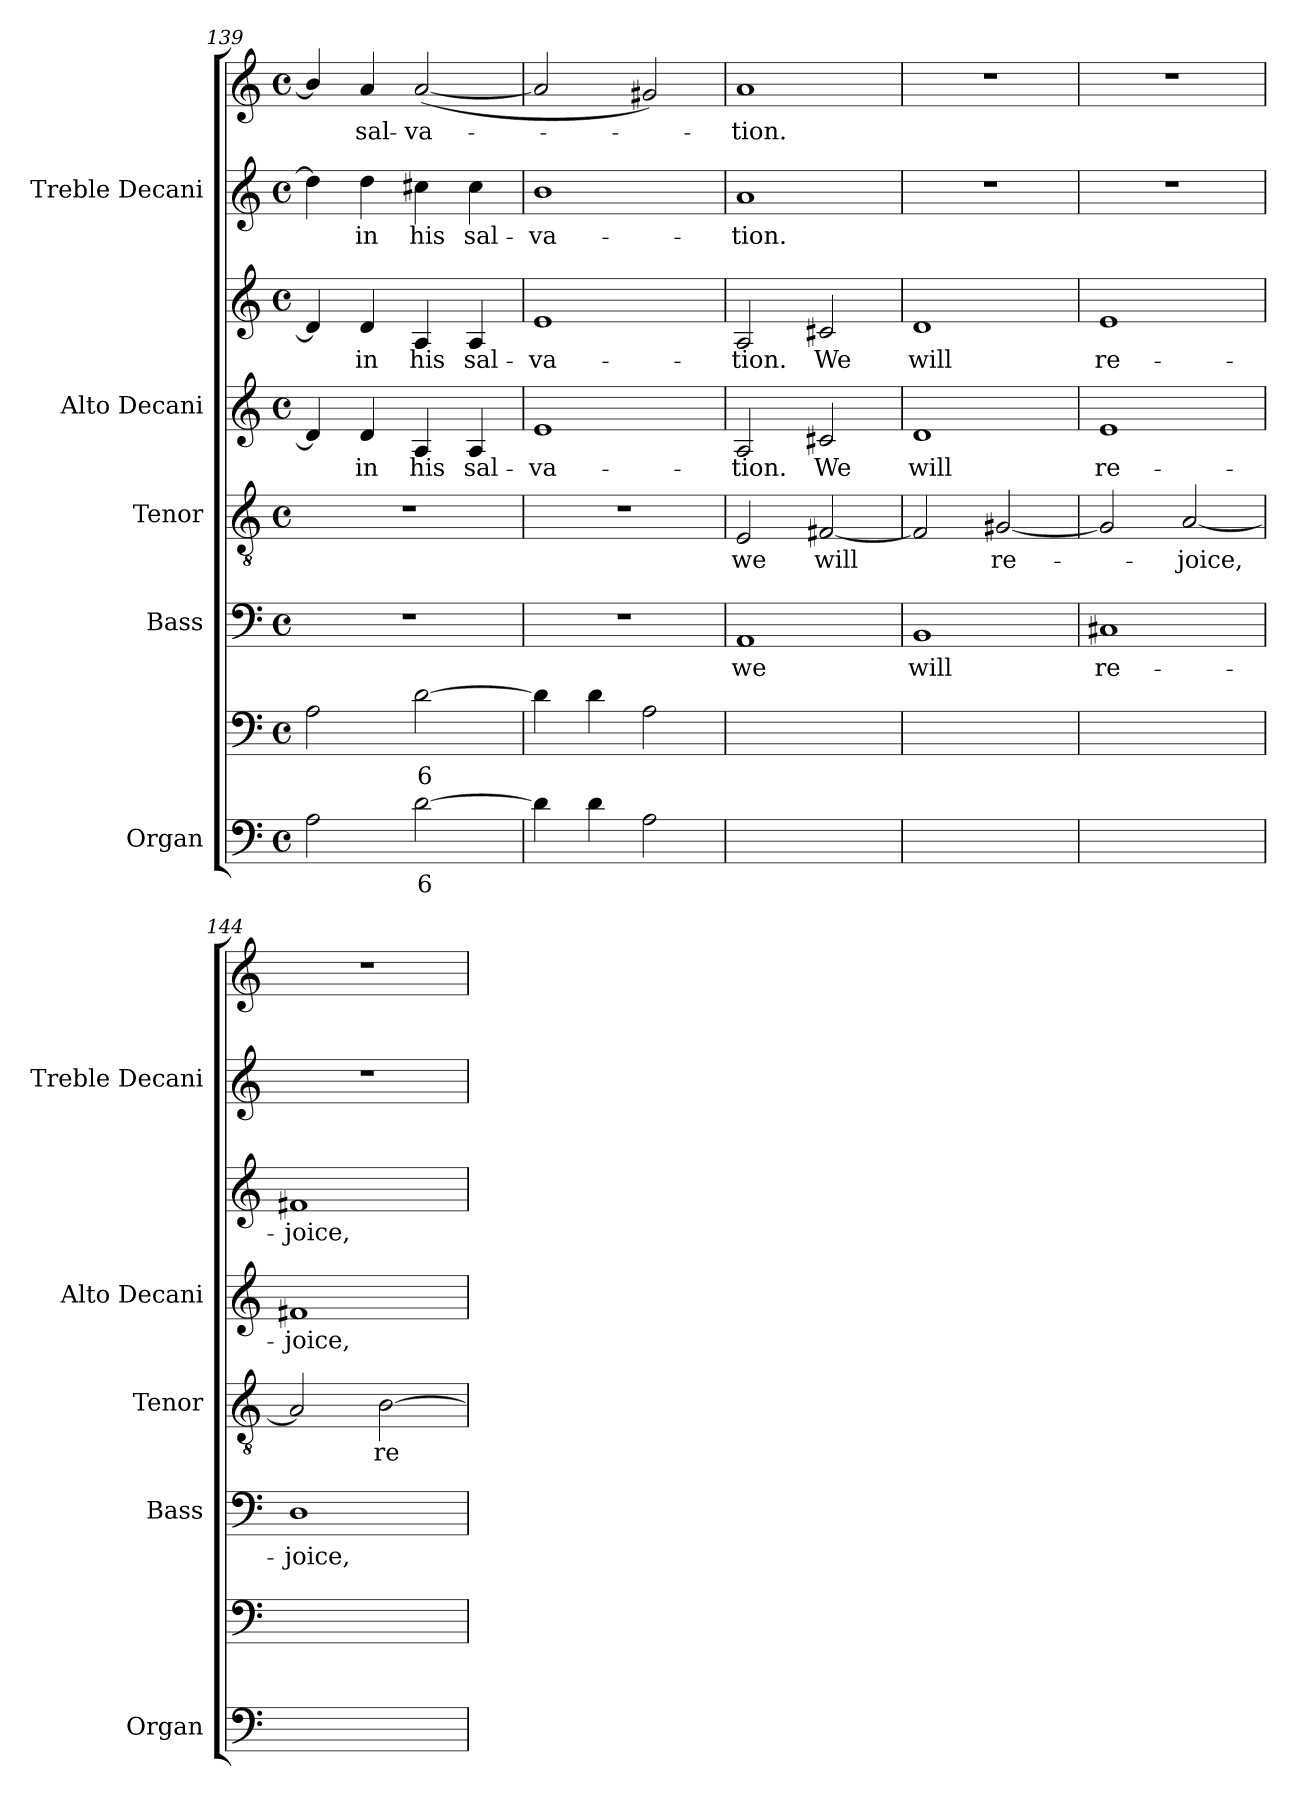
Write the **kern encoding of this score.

**kern	**text	**text	**kern	**text	**text	**kern	**text	**kern	**text	**kern	**text	**kern	**text	**kern	**text	**kern	**text
*part5	*part5	*part5	*part5	*part5	*part5	*part4	*part4	*part3	*part3	*part2	*part2	*part2	*part2	*part1	*part1	*part1	*part1
*staff8	*staff8	*staff8	*staff7	*staff7	*staff7	*staff6	*staff6	*staff5	*staff5	*staff4	*staff4	*staff3	*staff3	*staff2	*staff2	*staff1	*staff1
*I"Organ	*	*	*	*	*	*I"Bass	*	*I"Tenor	*	*I"Alto Decani	*	*	*	*I"Treble Decani	*	*	*
*I'Organ	*	*	*	*	*	*I'Bass	*	*I'Tenor	*	*I'Alto Decani	*	*	*	*I'Treble Decani	*	*	*
*clefF4	*	*	*clefF4	*	*	*clefF4	*	*clefGv2	*	*clefG2	*	*clefG2	*	*clefG2	*	*clefG2	*
*k[]	*	*	*k[]	*	*	*k[]	*	*k[]	*	*k[]	*	*k[]	*	*k[]	*	*k[]	*
*C:	*	*	*C:	*	*	*C:	*	*C:	*	*C:	*	*C:	*	*C:	*	*C:	*
*M4/4	*	*	*M4/4	*	*	*M4/4	*	*M4/4	*	*M4/4	*	*M4/4	*	*M4/4	*	*M4/4	*
*met(c)	*	*	*met(c)	*	*	*met(c)	*	*met(c)	*	*met(c)	*	*met(c)	*	*met(c)	*	*met(c)	*
=139	=139	=139	=139	=139	=139	=139	=139	=139	=139	=139	=139	=139	=139	=139	=139	=139	=139
2A	.	.	2A	.	.	1r	.	1r	.	4d]	.	4d]	.	4dd]	.	4b/]	.
!	!	!	!	!	!	!	!	!	!	!	!LO:LY:b	!	!LO:LY:b	!	!LO:LY:b	!	!LO:LY:b
.	.	.	.	.	.	.	.	.	.	4d	in	4d	in	4dd	in	4a	sal-
!	!LO:LY:b	!	!	!LO:LY:b	!	!	!	!	!	!	!LO:LY:b	!	!LO:LY:b	!	!LO:LY:b	!	!LO:LY:b
[2d	6	.	[2d	6	.	.	.	.	.	4A	his	4A	his	4cc#X	his	(<[2a	-va-
!	!	!	!	!	!	!	!	!	!	!	!LO:LY:b	!	!LO:LY:b	!	!LO:LY:b	!	!
.	.	.	.	.	.	.	.	.	.	4A	sal-	4A	sal-	4cc#	sal-	.	.
=140	=140	=140	=140	=140	=140	=140	=140	=140	=140	=140	=140	=140	=140	=140	=140	=140	=140
!	!	!	!	!	!	!	!	!	!	!	!LO:LY:b	!	!LO:LY:b	!	!LO:LY:b	!	!
4d]	.	.	4d]	.	.	1r	.	1r	.	1e	-va-	1e	-va-	1b	-va-	2a]	.
4d	.	.	4d	.	.	.	.	.	.	.	.	.	.	.	.	.	.
2A	.	.	2A	.	.	.	.	.	.	.	.	.	.	.	.	2g#X)	.
=141	=141	=141	=141	=141	=141	=141	=141	=141	=141	=141	=141	=141	=141	=141	=141	=141	=141
!	!LO:LY:b	!	!	!LO:LY:b	!	!	!LO:LY:b	!	!LO:LY:b	!	!LO:LY:b	!	!LO:LY:b	!	!LO:LY:b	!	!LO:LY:b
[2eyy	4	.	[2eyy	4	.	1AA	we	2E	we	2A	-tion.	2A	-tion.	1a	tion.	1a	-tion.
!	!LO:LY:b	!	!	!LO:LY:b	!	!	!	!	!LO:LY:b	!	!LO:LY:b	!	!LO:LY:b	!	!	!	!
2eyy]	3	.	2eyy]	3	.	.	.	[2F#X	will	2c#X	We	2c#X	We	.	.	.	.
=142	=142	=142	=142	=142	=142	=142	=142	=142	=142	=142	=142	=142	=142	=142	=142	=142	=142
!	!LO:LY:b	!LO:LY:b	!	!LO:LY:b	!LO:LY:b	!	!LO:LY:b	!	!	!	!LO:LY:b	!	!LO:LY:b	!	!	!	!
[2AAyy	5	3	[2AAyy	5	3	1BB	will	2F#]	.	1d	will	1d	will	1r	.	1r	.
!	!LO:LY:b	!	!	!LO:LY:b	!	!	!	!	!LO:LY:b	!	!	!	!	!	!	!	!
2AAyy]	6	.	2AAyy]	6	.	.	.	[2G#X	re-	.	.	.	.	.	.	.	.
=143	=143	=143	=143	=143	=143	=143	=143	=143	=143	=143	=143	=143	=143	=143	=143	=143	=143
!	!LO:LY:b	!	!	!LO:LY:b	!	!	!LO:LY:b	!	!	!	!LO:LY:b	!	!LO:LY:b	!	!	!	!
[2BByy	5	.	[2BByy	5	.	1C#X	re-	2G#]	.	1e	re-	1e	re-	1r	.	1r	.
!	!LO:LY:b	!	!	!LO:LY:b	!	!	!	!	!LO:LY:b	!	!	!	!	!	!	!	!
2BByy]	6	.	2BByy]	6	.	.	.	[2A	joice,	.	.	.	.	.	.	.	.
=144	=144	=144	=144	=144	=144	=144	=144	=144	=144	=144	=144	=144	=144	=144	=144	=144	=144
!	!LO:LY:b	!	!	!LO:LY:b	!	!	!LO:LY:b	!	!	!	!LO:LY:b	!	!LO:LY:b	!	!	!	!
[2C#Xyy	5	.	[2C#Xyy	5	.	1D	-joice,	2A]	.	1f#X	-joice,	1f#X	-joice,	1r	.	1r	.
!	!LO:LY:b	!	!	!LO:LY:b	!	!	!	!	!LO:LY:b	!	!	!	!	!	!	!	!
2C#yy]	6	.	2C#yy]	6	.	.	.	[2B	re-	.	.	.	.	.	.	.	.
=	=	=	=	=	=	=	=	=	=	=	=	=	=	=	=	=	=
*-	*-	*-	*-	*-	*-	*-	*-	*-	*-	*-	*-	*-	*-	*-	*-	*-	*-
